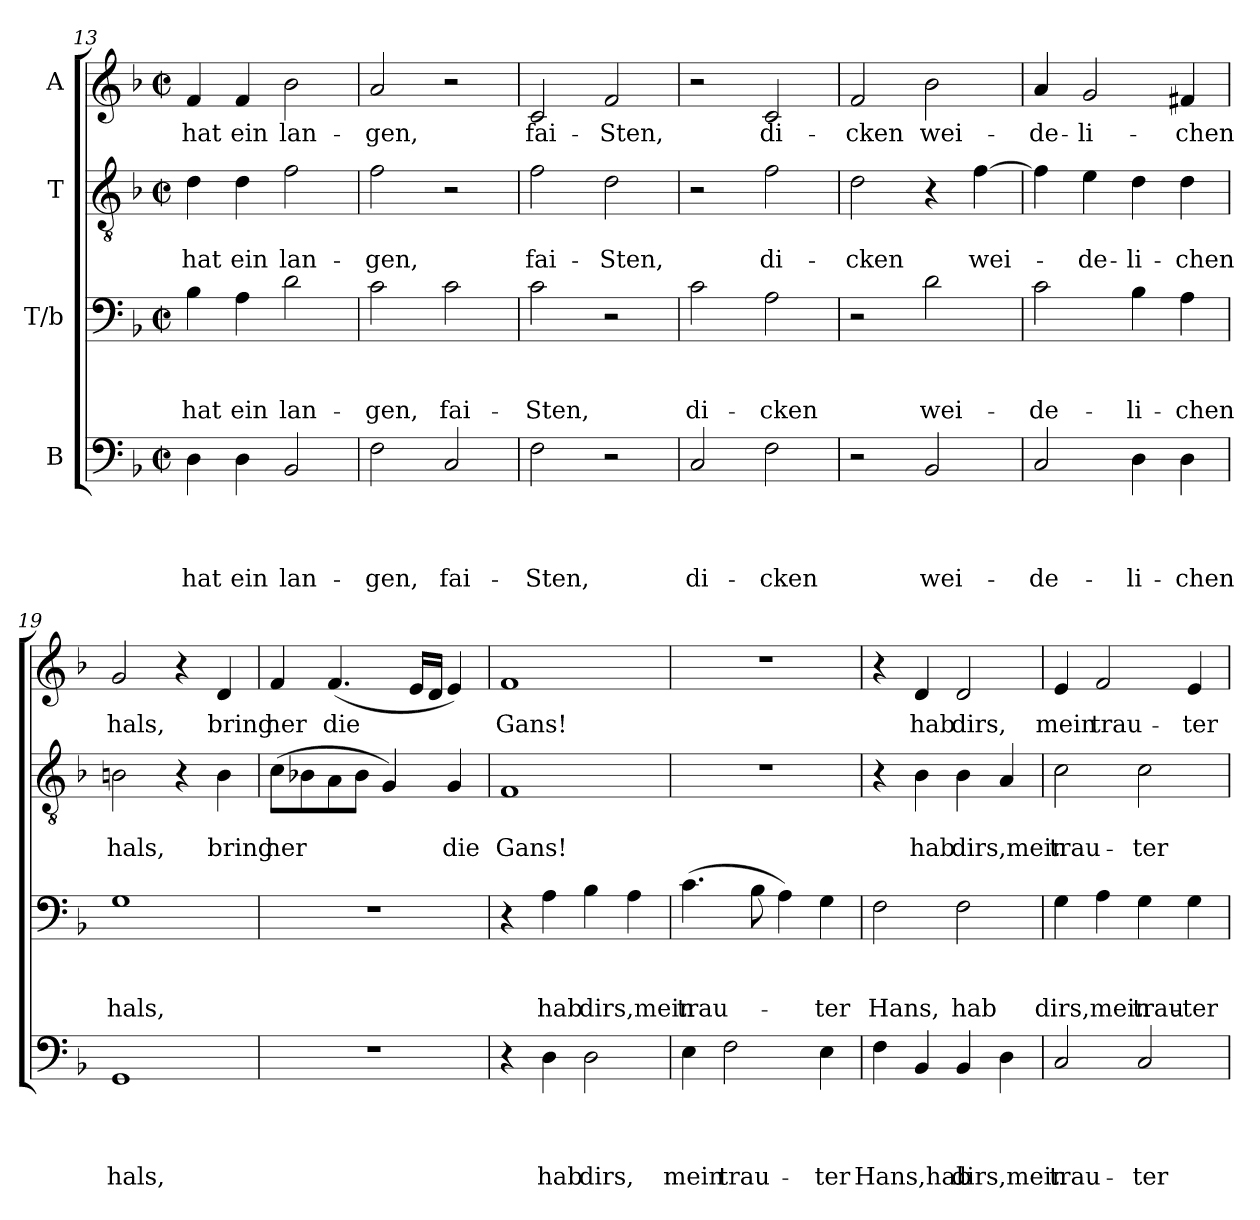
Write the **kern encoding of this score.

**kern	**text	**text	**text	**text	**kern	**text	**text	**text	**kern	**text	**text	**kern	**text
*part4	*part4	*part4	*part4	*part4	*part3	*part3	*part3	*part3	*part2	*part2	*part2	*part1	*part1
*staff4	*staff4	*staff4	*staff4	*staff4	*staff3	*staff3	*staff3	*staff3	*staff2	*staff2	*staff2	*staff1	*staff1
*I"B	*	*	*	*	*I"T/b	*	*	*	*I"T	*	*	*I"A	*
!!LO:LB:g=z
*clefF4	*	*	*	*	*clefF4	*	*	*	*clefGv2	*	*	*clefG2	*
*k[b-]	*	*	*	*	*k[b-]	*	*	*	*k[b-]	*	*	*k[b-]	*
*F:	*	*	*	*	*F:	*	*	*	*F:	*	*	*F:	*
*M2/2	*	*	*	*	*M2/2	*	*	*	*M2/2	*	*	*M2/2	*
*met(c|)	*	*	*	*	*met(c|)	*	*	*	*met(c|)	*	*	*met(c|)	*
=13	=13	=13	=13	=13	=13	=13	=13	=13	=13	=13	=13	=13	=13
!	!	!	!	!LO:LY:b	!	!	!	!LO:LY:b	!	!	!LO:LY:b	!	!LO:LY:b
4D\	.	.	.	hat	4B-\	.	.	hat	4d\	.	hat	4f/	hat
!	!	!	!	!LO:LY:b	!	!	!	!LO:LY:b	!	!	!LO:LY:b	!	!LO:LY:b
4D\	.	.	.	ein	4A\	.	.	ein	4d\	.	ein	4f/	ein
!	!	!	!	!LO:LY:b	!	!	!	!LO:LY:b	!	!	!LO:LY:b	!	!LO:LY:b
2BB-/	.	.	.	lan-	2d\	.	.	lan-	2f\	.	lan-	2b-\	lan-
=14	=14	=14	=14	=14	=14	=14	=14	=14	=14	=14	=14	=14	=14
!	!	!	!	!LO:LY:b	!	!	!	!LO:LY:b	!	!	!LO:LY:b	!	!LO:LY:b
2F\	.	.	.	-gen,	2c\	.	.	-gen,	2f\	.	-gen,	2a/	-gen,
!	!	!	!	!LO:LY:b	!	!	!	!LO:LY:b	!	!	!	!	!
2C/	.	.	.	fai-	2c\	.	.	fai-	2r	.	.	2r	.
=15	=15	=15	=15	=15	=15	=15	=15	=15	=15	=15	=15	=15	=15
!	!	!	!	!LO:LY:b	!	!	!	!LO:LY:b	!	!	!LO:LY:b	!	!LO:LY:b
2F\	.	.	.	-Sten,	2c\	.	.	-Sten,	2f\	.	fai-	2c/	fai-
!	!	!	!	!	!	!	!	!	!	!	!LO:LY:b	!	!LO:LY:b
2r	.	.	.	.	2r	.	.	.	2d\	.	-Sten,	2f/	-Sten,
=16	=16	=16	=16	=16	=16	=16	=16	=16	=16	=16	=16	=16	=16
!	!	!	!	!LO:LY:b	!	!	!	!LO:LY:b	!	!	!	!	!
2C/	.	.	.	di-	2c\	.	.	di-	2r	.	.	2r	.
!	!	!	!	!LO:LY:b	!	!	!	!LO:LY:b	!	!	!LO:LY:b	!	!LO:LY:b
2F\	.	.	.	-cken	2A\	.	.	-cken	2f\	.	di-	2c/	di-
=17	=17	=17	=17	=17	=17	=17	=17	=17	=17	=17	=17	=17	=17
!	!	!	!	!	!	!	!	!	!	!	!LO:LY:b	!	!LO:LY:b
2r	.	.	.	.	2r	.	.	.	2d\	.	-cken	2f/	-cken
!	!	!	!	!LO:LY:b	!	!	!	!LO:LY:b	!	!	!	!	!LO:LY:b
2BB-/	.	.	.	wei-	2d\	.	.	wei-	4r	.	.	2b-\	wei-
!	!	!	!	!	!	!	!	!	!	!	!LO:LY:b	!	!
.	.	.	.	.	.	.	.	.	[>4f\	.	wei-	.	.
=18	=18	=18	=18	=18	=18	=18	=18	=18	=18	=18	=18	=18	=18
!	!	!	!	!LO:LY:b	!	!	!	!LO:LY:b	!	!	!	!	!LO:LY:b
2C/	.	.	.	-de-	2c\	.	.	-de-	4f\]	.	.	4a/	-de-
!	!	!	!	!	!	!	!	!	!	!	!LO:LY:b	!	!LO:LY:b
.	.	.	.	.	.	.	.	.	4e\	.	-de-	2g/	-li-
!	!	!	!	!LO:LY:b	!	!	!	!LO:LY:b	!	!	!LO:LY:b	!	!
4D\	.	.	.	-li-	4B-\	.	.	-li-	4d\	.	-li-	.	.
!	!	!	!	!LO:LY:b	!	!	!	!LO:LY:b	!	!	!LO:LY:b	!	!LO:LY:b
4D\	.	.	.	-chen	4A\	.	.	-chen	4d\	.	-chen	4f#X/	-chen
=19	=19	=19	=19	=19	=19	=19	=19	=19	=19	=19	=19	=19	=19
!	!	!	!	!LO:LY:b	!	!	!	!LO:LY:b	!	!	!LO:LY:b	!	!LO:LY:b
1GG	.	.	.	hals,	1G	.	.	hals,	2Bn\	.	hals,	2g/	hals,
.	.	.	.	.	.	.	.	.	4r	.	.	4r	.
!	!	!	!	!	!	!	!	!	!	!	!LO:LY:b	!	!LO:LY:b
.	.	.	.	.	.	.	.	.	4B\	.	bring	4d/	bring
!!LO:LB:g=z
=20	=20	=20	=20	=20	=20	=20	=20	=20	=20	=20	=20	=20	=20
!	!	!	!	!	!	!	!	!	!	!	!LO:LY:b	!	!LO:LY:b
1r	.	.	.	.	1r	.	.	.	(>8c\L	.	her	4f/	her
.	.	.	.	.	.	.	.	.	8B-X\	.	.	.	.
!	!	!	!	!	!	!	!	!	!	!	!	!	!LO:LY:b
.	.	.	.	.	.	.	.	.	8A\	.	.	(<4.f/	die
.	.	.	.	.	.	.	.	.	8B-\J	.	.	.	.
.	.	.	.	.	.	.	.	.	4G/)	.	.	.	.
.	.	.	.	.	.	.	.	.	.	.	.	16e/LL	.
.	.	.	.	.	.	.	.	.	.	.	.	16d/JJ	.
!	!	!	!	!	!	!	!	!	!	!	!LO:LY:b	!	!
.	.	.	.	.	.	.	.	.	4G/	.	die	4e/)	.
=21	=21	=21	=21	=21	=21	=21	=21	=21	=21	=21	=21	=21	=21
!	!	!	!	!	!	!	!	!	!	!	!LO:LY:b	!	!LO:LY:b
4r	.	.	.	.	4r	.	.	.	1F	.	Gans!	1f	Gans!
!	!	!	!	!LO:LY:b	!	!	!	!LO:LY:b	!	!	!	!	!
4D\	.	.	.	hab	4A\	.	.	hab	.	.	.	.	.
!	!	!	!	!LO:LY:b	!	!	!	!LO:LY:b	!	!	!	!	!
2D\	.	.	.	dirs,	4B-\	.	.	dirs,mein	.	.	.	.	.
.	.	.	.	.	4A\	.	.	.	.	.	.	.	.
=22	=22	=22	=22	=22	=22	=22	=22	=22	=22	=22	=22	=22	=22
!	!	!	!	!LO:LY:b	!	!	!	!LO:LY:b	!	!	!	!	!
4E\	.	.	.	mein	(>4.c\	.	.	trau-	1r	.	.	1r	.
!	!	!	!	!LO:LY:b	!	!	!	!	!	!	!	!	!
2F\	.	.	.	trau-	.	.	.	.	.	.	.	.	.
.	.	.	.	.	8B-\	.	.	.	.	.	.	.	.
.	.	.	.	.	4A\)	.	.	.	.	.	.	.	.
!	!	!	!	!LO:LY:b	!	!	!	!LO:LY:b	!	!	!	!	!
4E\	.	.	.	-ter	4G\	.	.	-ter	.	.	.	.	.
=23	=23	=23	=23	=23	=23	=23	=23	=23	=23	=23	=23	=23	=23
!	!	!	!	!LO:LY:b	!	!	!	!LO:LY:b	!	!	!	!	!
4F\	.	.	.	Hans,hab	2F\	.	.	Hans,	4r	.	.	4r	.
!	!	!	!	!	!	!	!	!	!	!	!LO:LY:b	!	!LO:LY:b
4BB-/	.	.	.	.	.	.	.	.	4B-\	.	hab	4d/	hab
!	!	!	!	!LO:LY:b	!	!	!	!LO:LY:b	!	!	!LO:LY:b	!	!LO:LY:b
4BB-/	.	.	.	dirs,mein	2F\	.	.	hab	4B-\	.	dirs,mein	2d/	dirs,
4D\	.	.	.	.	.	.	.	.	4A/	.	.	.	.
=24	=24	=24	=24	=24	=24	=24	=24	=24	=24	=24	=24	=24	=24
!	!	!	!	!LO:LY:b	!	!	!	!LO:LY:b	!	!	!LO:LY:b	!	!LO:LY:b
2C/	.	.	.	trau-	4G\	.	.	dirs,mein	2c\	.	trau-	4e/	mein
!	!	!	!	!	!	!	!	!	!	!	!	!	!LO:LY:b
.	.	.	.	.	4A\	.	.	.	.	.	.	2f/	trau-
!	!	!	!	!LO:LY:b	!	!	!	!LO:LY:b	!	!	!LO:LY:b	!	!
2C/	.	.	.	-ter	4G\	.	.	trau-	2c\	.	-ter	.	.
!	!	!	!	!	!	!	!	!LO:LY:b:rj	!	!	!	!	!LO:LY:b
.	.	.	.	.	4G\	.	.	-ter	.	.	.	4e/	-ter
=	=	=	=	=	=	=	=	=	=	=	=	=	=
*-	*-	*-	*-	*-	*-	*-	*-	*-	*-	*-	*-	*-	*-
